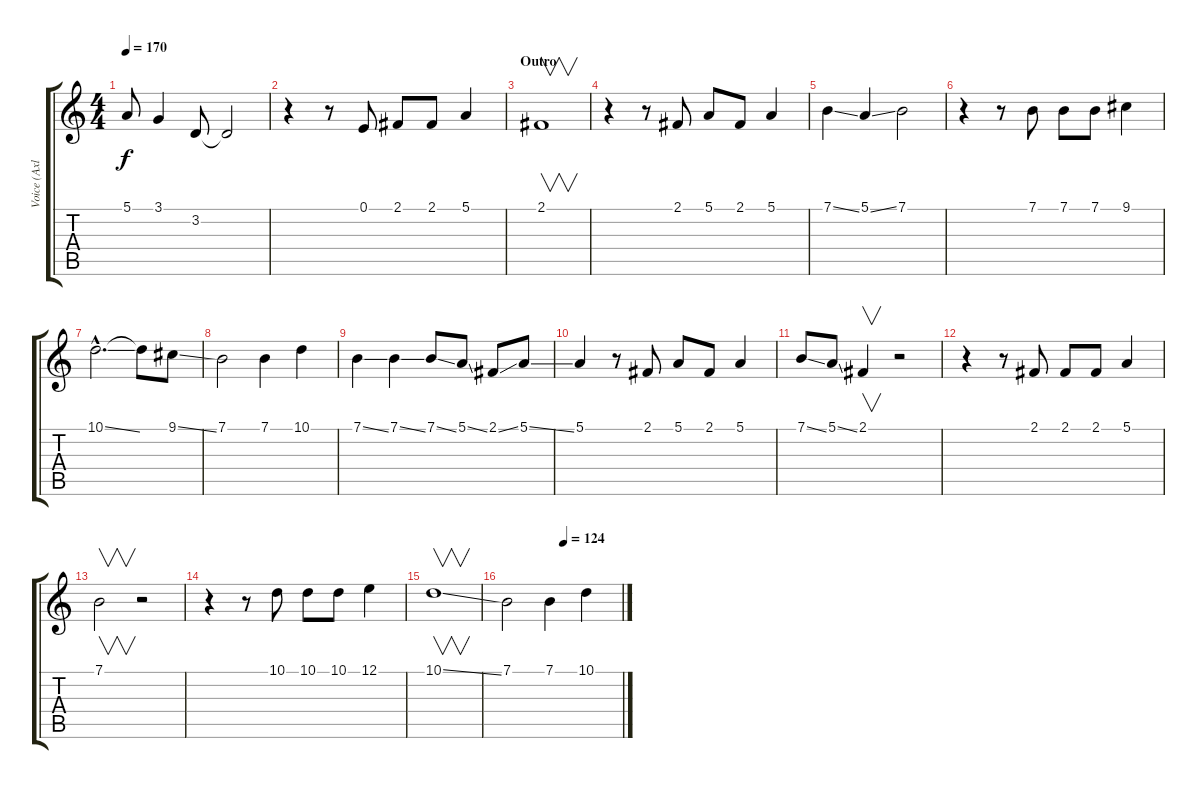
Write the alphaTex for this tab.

\track ("Voice (Axl)" "Voice (Axl") {instrument lead2sawtooth}
\staff {score tabs}
\tuning (E4 B3 G3 D3 A2 E2) {hide}
\ts (4 4)
\tempo 170
\clef g2
\ks c
5.1{t}.8{dy f} 3.1.4 3.2.8 3.2{t}.2 |
r.4 r.8 0.1.8 2.1.8 2.1.8 5.1.4 |
\section ("" "Outro")
2.1.1{v} |
r.4 r.8 2.1.8 5.1.8 2.1.8 5.1.4 |
7.1{ss}.4 5.1{ss}.4 7.1.2 |
r.4 r.8 7.1.8 7.1.8 7.1.8 9.1.4 |
10.1{ss hac}.2{d} 10.1{t}.8 9.1{ss}.8 |
7.1.2 7.1.4 10.1.4 |
7.1{ss}.4 7.1{ss}.4 7.1{ss}.8 5.1{ss}.8 2.1{ss}.8 5.1{ss}.8 |
5.1.4 r.8 2.1.8 5.1.8 2.1.8 5.1.4 |
7.1{ss}.8 5.1{ss}.8 2.1.4{v} r.2 |
r.4 r.8 2.1.8 2.1.8 2.1.8 5.1.4 |
7.1.2{v} r.2 |
r.4 r.8 10.1.8 10.1.8 10.1.8 12.1.4 |
10.1{ss}.1{v} |
\tempo (124 0.5)
7.1.2 7.1.4 10.1.4
